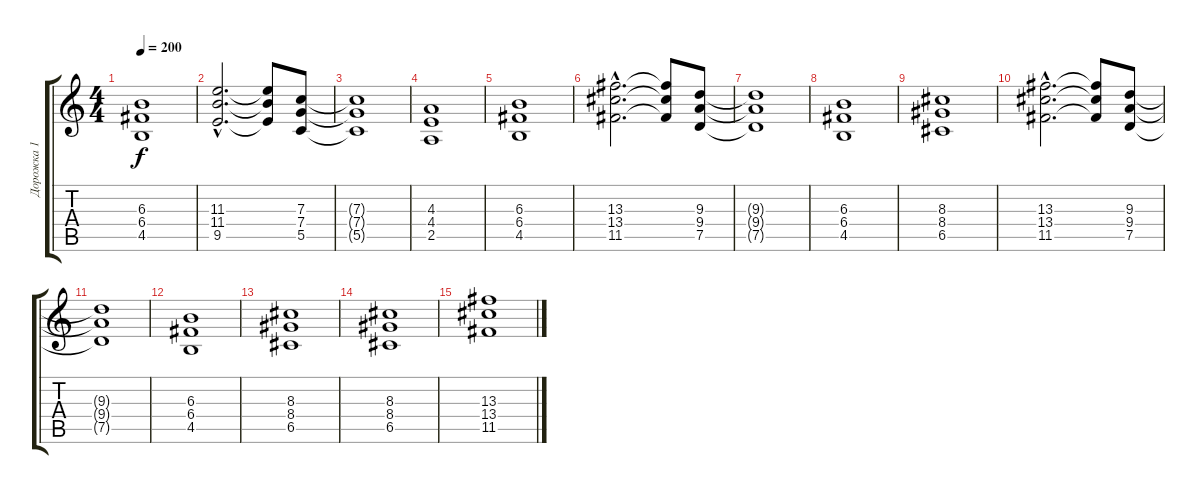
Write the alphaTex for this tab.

\track ("Дорожка 1" "Дорожка 1") {instrument distortionguitar}
\staff {score tabs}
\tuning (D4 A3 F3 C3 G2 D2) {hide}
\ts (4 4)
\tempo 200
\clef g2
\ks c
(6.3 6.4 4.5).1{dy f} |
(11.3{hac} 11.4{hac} 9.5{hac}).2{d} (11.3{t} 11.4{t} 9.5{t}).8 (7.3 7.4 5.5).8 |
(7.3{t} 7.4{t} 5.5{t}).1 |
(4.3 4.4 2.5).1 |
(6.3 6.4 4.5).1 |
(13.3{hac} 13.4{hac} 11.5{hac}).2{d} (13.3{t} 13.4{t} 11.5{t}).8 (9.3 9.4 7.5).8 |
(9.3{t} 9.4{t} 7.5{t}).1 |
(6.3 6.4 4.5).1 |
(8.3 8.4 6.5).1 |
(13.3{hac} 13.4{hac} 11.5{hac}).2{d} (13.3{t} 13.4{t} 11.5{t}).8 (9.3 9.4 7.5).8 |
(9.3{t} 9.4{t} 7.5{t}).1 |
(6.3 6.4 4.5).1 |
(8.3 8.4 6.5).1 |
(8.3 8.4 6.5).1 |
(13.3 13.4 11.5).1
